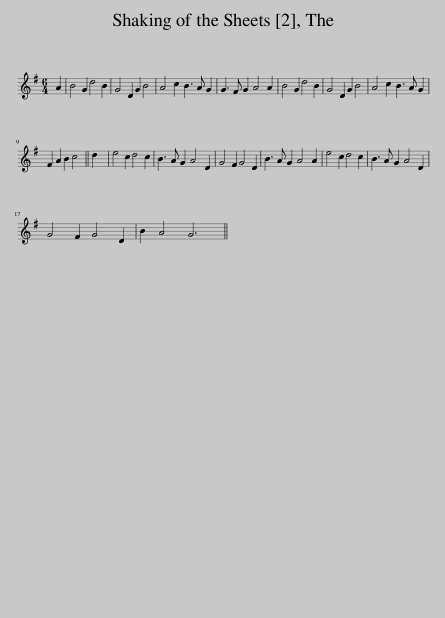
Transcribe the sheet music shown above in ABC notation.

X:1
L:1/8
M:6/4
I:linebreak $
K:G
V:1 treble
V:1
 A2 | B4 G2 d4 B2 | G4 D2 G2 B4 | A4 c2 B3 A G2 | G3 F G2 A4 A2 | %5
 B4 G2 d4 B2 | G4 D2 G2 B4 | A4 c2 B3 A G2 |$ F2 A2 B2 c4 || d2 | %10
 e4 c2 d4 c2 | B3 A G2 A4 D2 | G4 F2 G4 D2 | B3 A G2 A4 A2 | e4 c2 d4 c2 | %15
 B3 A G2 A4 D2 |$ G4 F2 G4 D2 | B2 A4 G6 || %18
